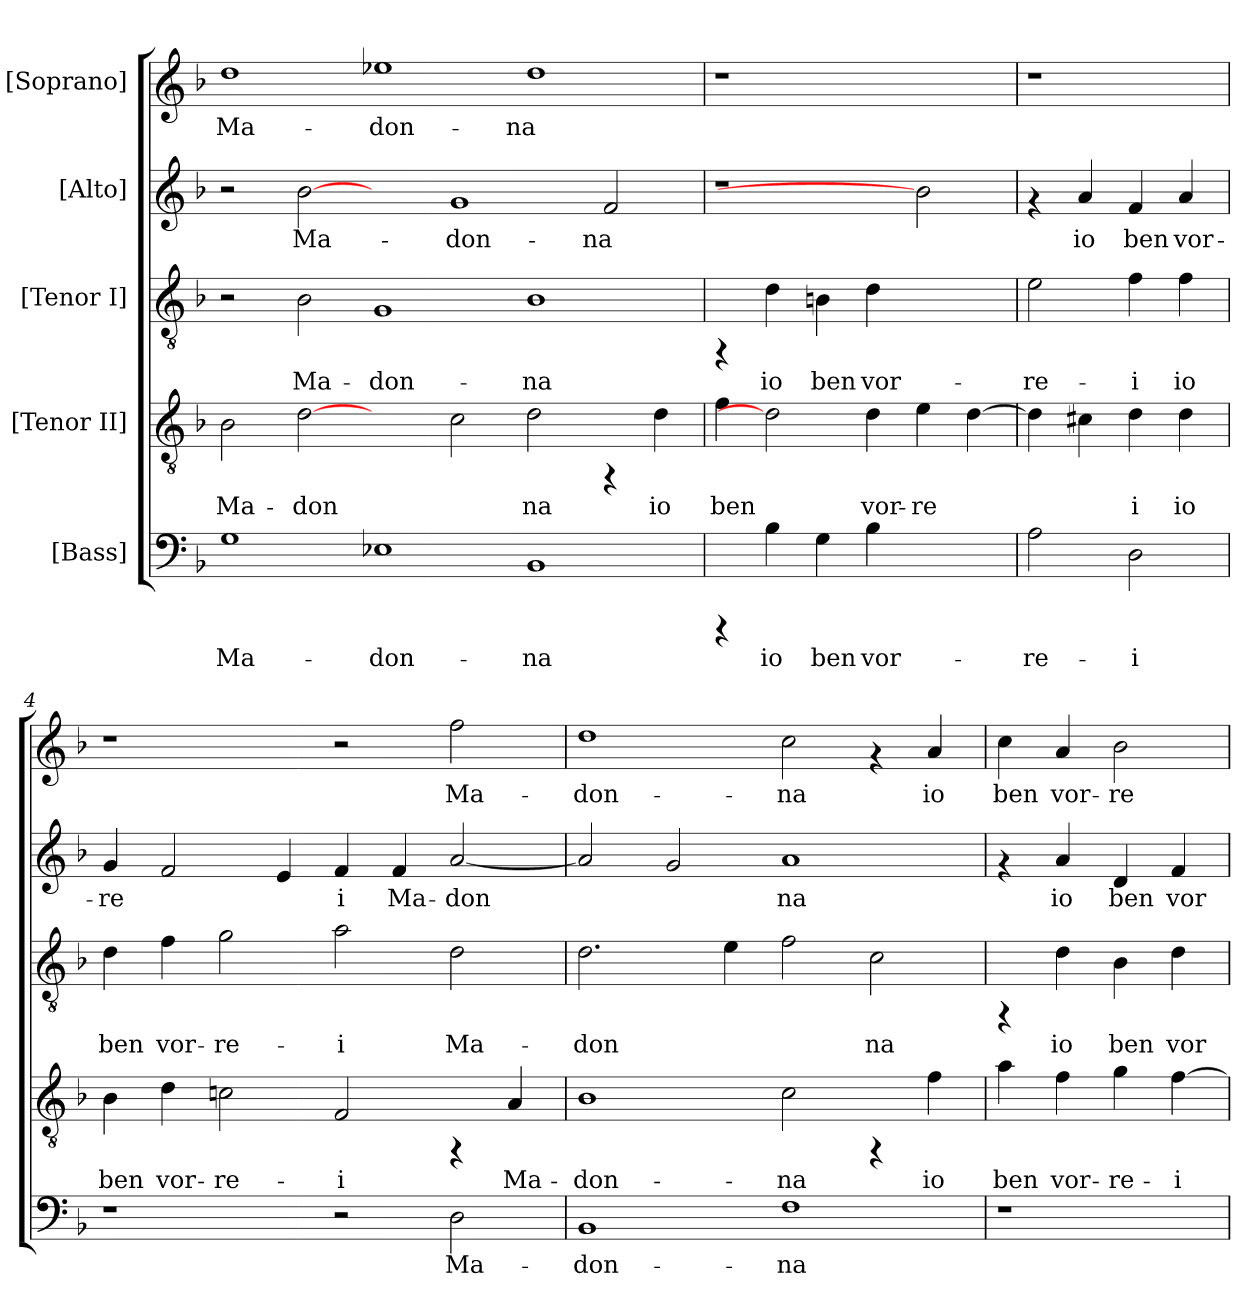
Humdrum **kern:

**kern	**text	**kern	**text	**kern	**text	**kern	**text	**kern	**text
*part5	*part5	*part4	*part4	*part3	*part3	*part2	*part2	*part1	*part1
*staff5	*staff5	*staff4	*staff4	*staff3	*staff3	*staff2	*staff2	*staff1	*staff1
*I"[Bass]	*	*I"[Tenor II]	*	*I"[Tenor I]	*	*I"[Alto]	*	*I"[Soprano]	*
!!LO:PB:g=z
*stria5	*	*stria5	*	*stria5	*	*stria5	*	*stria5	*
*clefF4	*	*clefGv2	*	*clefGv2	*	*clefG2	*	*clefG2	*
*k[b-]	*	*k[b-]	*	*k[b-]	*	*k[b-]	*	*k[b-]	*
*F:	*	*F:	*	*F:	*	*F:	*	*F:	*
=1	=1	=1	=1	=1	=1	=1	=1	=1	=1
!	!LO:LY:b:cj	!	!LO:LY:b:cj	!	!	!	!	!	!LO:LY:b:cj
1G	Ma-	2B-\	Ma-	2r	.	2r	.	1dd	Ma-
!	!	!	!LO:LY:b:cj	!	!LO:LY:b:cj	!	!LO:LY:b:cj	!	!
.	.	[2d	-don-	2B-\	Ma-	[2b-	Ma-	.	.
!	!LO:LY:b:cj	!	!	!	!LO:LY:b:cj	!	!	!	!LO:LY:b:cj
1E-X	-don-	2ryy	.	1G	-don-	2ryy	.	1ee-X	-don-
!	!	!	!LO:LY:b:cj	!	!	!	!LO:LY:b:cj	!	!
.	.	2c\	--	.	.	1g	-don-	.	.
!	!LO:LY:b:cj	!	!LO:LY:b:cj	!	!LO:LY:b:cj	!	!	!	!LO:LY:b:cj
1BB-	-na	2d\	-na	1B-	-na	.	.	1dd	-na
!	!	!	!	!	!	!	!LO:LY:b:cj	!	!
.	.	4rFF	.	.	.	2f/	-na	.	.
!	!	!	!LO:LY:b:cj	!	!	!	!	!	!
.	.	4d\	io	.	.	.	.	.	.
=2	=2	=2	=2	=2	=2	=2	=2	=2	=2
!	!	!	!LO:LY:b:cj	!	!	!	!	!	!
4rCCC	.	4f\	ben	4rFF	.	1r	.	1r	.
!	!LO:LY:b:cj	!	!	!	!LO:LY:b:cj	!	!	!	!
4B-\	io	2d]	.	4d\	io	.	.	.	.
!	!LO:LY:b:cj	!	!	!	!LO:LY:b:cj	!	!	!	!
4G\	ben	.	.	4Bn\	ben	.	.	.	.
!	!LO:LY:b:cj	!	!LO:LY:b:cj	!	!LO:LY:b:cj	!	!	!	!
4B-\	vor-	4d\	vor-	4d\	vor-	.	.	.	.
!	!	!	!LO:LY:b:cj	!	!	!	!	!	!
2ryy	.	4e\	-re-	2ryy	.	2b-]	.	2ryy	.
!	!	!	!LO:LY:b:cj	!	!	!	!	!	!
.	.	[>4d\	--	.	.	.	.	.	.
=3	=3	=3	=3	=3	=3	=3	=3	=3	=3
!	!LO:LY:b:cj	!	!LO:LY:b:cj	!	!LO:LY:b:cj	!	!	!	!
2A\	-re-	4d\]	--	2e\	-re-	4rf	.	1r	.
!	!	!	!LO:LY:b:cj	!	!	!	!LO:LY:b:cj	!	!
.	.	4c#X\	--	.	.	4a/	io	.	.
!	!LO:LY:b:cj	!	!LO:LY:b:cj	!	!LO:LY:b:cj	!	!LO:LY:b:cj	!	!
2D\	-i	4d\	-i	4f\	-i	4f/	ben	.	.
!	!	!	!LO:LY:b:cj	!	!LO:LY:b:cj	!	!LO:LY:b:cj	!	!
.	.	4d\	io	4f\	io	4a/	vor-	.	.
!!LO:PB:g=z
=4	=4	=4	=4	=4	=4	=4	=4	=4	=4
!	!	!	!LO:LY:b:cj	!	!LO:LY:b:cj	!	!LO:LY:b:cj	!	!
1r	.	4B-\	ben	4d\	ben	4g/	-re-	1r	.
!	!	!	!LO:LY:b:cj	!	!LO:LY:b:cj	!	!LO:LY:b:cj	!	!
.	.	4d\	vor-	4f\	vor-	2f/	--	.	.
!	!	!	!LO:LY:b:cj	!	!LO:LY:b:cj	!	!	!	!
.	.	2cn\	-re-	2g\	-re-	.	.	.	.
!	!	!	!	!	!	!	!LO:LY:b:cj	!	!
.	.	.	.	.	.	4e/	--	.	.
!	!	!	!LO:LY:b:cj	!	!LO:LY:b:cj	!	!LO:LY:b:cj	!	!
2r	.	2F/	-i	2a\	-i	4f/	-i	2r	.
!	!	!	!	!	!	!	!LO:LY:b:cj	!	!
.	.	.	.	.	.	4f/	Ma-	.	.
!	!LO:LY:b:cj	!	!	!	!LO:LY:b:cj	!	!LO:LY:b:cj	!	!LO:LY:b:cj
2D\	Ma-	4rFF	.	2d\	Ma-	[<2a/	-don-	2ff\	Ma-
!	!	!	!LO:LY:b:cj	!	!	!	!	!	!
.	.	4A/	Ma-	.	.	.	.	.	.
=5	=5	=5	=5	=5	=5	=5	=5	=5	=5
!	!LO:LY:b:cj	!	!LO:LY:b:cj	!	!LO:LY:b:cj	!	!LO:LY:b:cj	!	!LO:LY:b:cj
1BB-	-don-	1B-	-don-	2.d\	-don-	2a/]	--	1dd	-don-
!	!	!	!	!	!	!	!LO:LY:b:cj	!	!
.	.	.	.	.	.	2g/	--	.	.
!	!	!	!	!	!LO:LY:b:cj	!	!	!	!
.	.	.	.	4e\	--	.	.	.	.
!	!LO:LY:b:cj	!	!LO:LY:b:cj	!	!LO:LY:b:cj	!	!LO:LY:b:cj	!	!LO:LY:b:cj
1F	-na	2c\	-na	2f\	--	1a	-na	2cc\	-na
!	!	!	!	!	!LO:LY:b:cj	!	!	!	!
.	.	4rFF	.	2c\	-na	.	.	4rf	.
!	!	!	!LO:LY:b:cj	!	!	!	!	!	!LO:LY:b:cj
.	.	4f\	io	.	.	.	.	4a/	io
=6	=6	=6	=6	=6	=6	=6	=6	=6	=6
!	!	!	!LO:LY:b:cj	!	!	!	!	!	!LO:LY:b:cj
1r	.	4a\	ben	4rFF	.	4rf	.	4cc\	ben
!	!	!	!LO:LY:b:cj	!	!LO:LY:b:cj	!	!LO:LY:b:cj	!	!LO:LY:b:cj
.	.	4f\	vor-	4d\	io	4a/	io	4a/	vor-
!	!	!	!LO:LY:b:cj	!	!LO:LY:b:cj	!	!LO:LY:b:cj	!	!LO:LY:b:cj
.	.	4g\	-re-	4B-\	ben	4d/	ben	2b-\	-re-
!	!	!	!LO:LY:b:cj	!	!LO:LY:b:cj	!	!LO:LY:b:cj	!	!
.	.	[>4f\	-i	4d\	vor-	4f/	vor-	.	.
=	=	=	=	=	=	=	=	=	=
*-	*-	*-	*-	*-	*-	*-	*-	*-	*-
